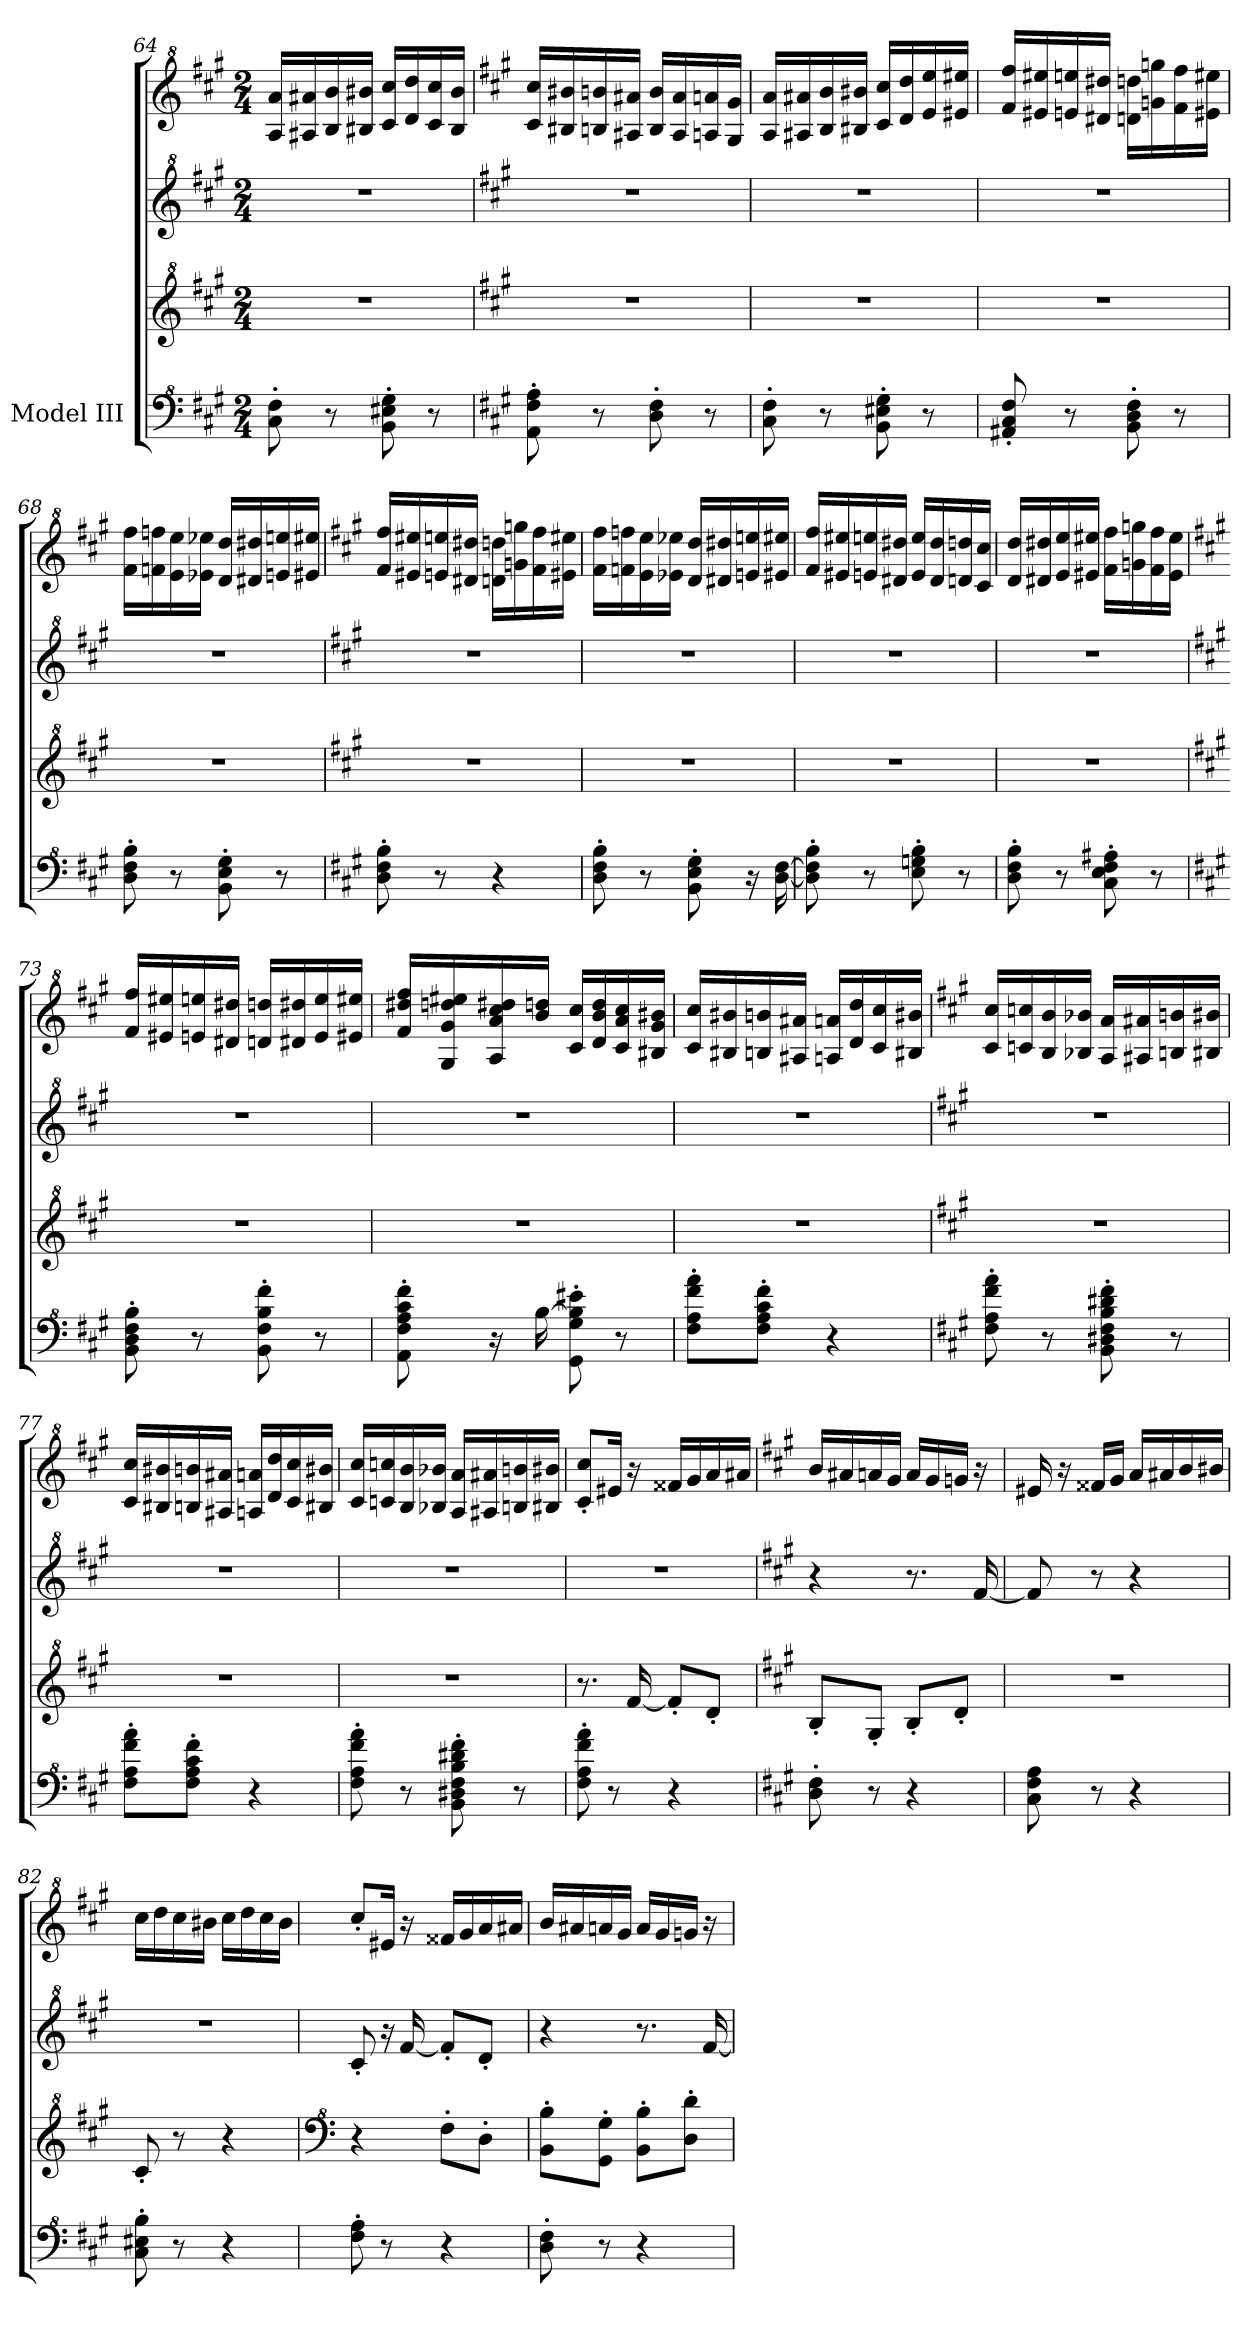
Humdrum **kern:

**kern	**kern	**kern	**kern
*part1	*part1	*part1	*part1
*staff4	*staff3	*staff2	*staff1
*I"Model III	*	*	*
!!LO:PB:g=z
*clefF^4	*clefG^2	*clefG^2	*clefG^2
*k[f#c#g#]	*k[f#c#g#]	*k[f#c#g#]	*k[f#c#g#]
*M2/4	*M2/4	*M2/4	*M2/4
=64	=64	=64	=64
8c#\' 8f#\'	2r	2r	16a/ 16aa/LL
.	.	.	16a#X/ 16aa#X/
8r	.	.	16b/ 16bb/
.	.	.	16b#X/ 16bb#X/JJ
8B\' 8e#X\' 8g#\'	.	.	16cc#/ 16ccc#/LL
.	.	.	16dd/ 16ddd/
8r	.	.	16cc#/ 16ccc#/
.	.	.	16b#/ 16bb#/JJ
=65	=65	=65	=65
*k[f#c#g#]	*k[f#c#g#]	*k[f#c#g#]	*k[f#c#g#]
8A\' 8f#\' 8a\'	2r	2r	16cc#/ 16ccc#/LL
.	.	.	16b#X/ 16bb#X/
8r	.	.	16bn/ 16bbn/
.	.	.	16a#X/ 16aa#X/JJ
8d\' 8f#\'	.	.	16b/ 16bb/LL
.	.	.	16a#/ 16aa#/
8r	.	.	16an/ 16aan/
.	.	.	16g#/ 16gg#/JJ
=66	=66	=66	=66
8c#\' 8f#\'	2r	2r	16a/ 16aa/LL
.	.	.	16a#X/ 16aa#X/
8r	.	.	16b/ 16bb/
.	.	.	16b#X/ 16bb#X/JJ
8B\' 8e#X\' 8g#\'	.	.	16cc#/ 16ccc#/LL
.	.	.	16dd/ 16ddd/
8r	.	.	16ee/ 16eee/
.	.	.	16ee#X/ 16eee#X/JJ
=67	=67	=67	=67
8A#X/' 8c#/' 8f#/'	2r	2r	16ff#/ 16fff#/LL
.	.	.	16ee#X/ 16eee#X/
8r	.	.	16een/ 16eeen/
.	.	.	16dd#X/ 16ddd#X/JJ
8B\' 8d\' 8f#\'	.	.	16ddn\ 16dddn\LL
.	.	.	16ggn\ 16gggn\
8r	.	.	16ff#\ 16fff#\
.	.	.	16ee#X\ 16eee#X\JJ
!!LO:LB:g=z
=68	=68	=68	=68
8d\' 8f#\' 8b\'	2r	2r	16ff#\ 16fff#\LL
.	.	.	16ffn\ 16fffn\
8r	.	.	16ee\ 16eee\
.	.	.	16ee-X\ 16eee-X\JJ
8B\' 8e\' 8g#\'	.	.	16dd/ 16ddd/LL
.	.	.	16dd#X/ 16ddd#X/
8r	.	.	16een/ 16eeen/
.	.	.	16ee#X/ 16eee#X/JJ
=69	=69	=69	=69
*k[f#c#g#]	*k[f#c#g#]	*k[f#c#g#]	*k[f#c#g#]
8d\' 8f#\' 8b\'	2r	2r	16ff#/ 16fff#/LL
.	.	.	16ee#X/ 16eee#X/
8r	.	.	16een/ 16eeen/
.	.	.	16dd#X/ 16ddd#X/JJ
4r	.	.	16ddn\ 16dddn\LL
.	.	.	16ggn\ 16gggn\
.	.	.	16ff#\ 16fff#\
.	.	.	16ee#X\ 16eee#X\JJ
=70	=70	=70	=70
8d\' 8f#\' 8b\'	2r	2r	16ff#\ 16fff#\LL
.	.	.	16ffn\ 16fffn\
8r	.	.	16ee\ 16eee\
.	.	.	16ee-X\ 16eee-X\JJ
8B\' 8e\' 8g#\'	.	.	16dd/ 16ddd/LL
.	.	.	16dd#X/ 16ddd#X/
16r	.	.	16een/ 16eeen/
[16d\ [16f#\	.	.	16ee#X/ 16eee#X/JJ
=71	=71	=71	=71
8d\]' 8f#\]' 8b\'	2r	2r	16ff#/ 16fff#/LL
.	.	.	16ee#X/ 16eee#X/
8r	.	.	16een/ 16eeen/
.	.	.	16dd#X/ 16ddd#X/JJ
8e\' 8gn\' 8b\'	.	.	16ee/ 16eee/LL
.	.	.	16dd#/ 16ddd#/
8r	.	.	16ddn/ 16dddn/
.	.	.	16cc#/ 16ccc#/JJ
!!LO:LB:g=z
=72	=72	=72	=72
8d\' 8f#\' 8b\'	2r	2r	16dd/ 16ddd/LL
.	.	.	16dd#X/ 16ddd#X/
8r	.	.	16ee/ 16eee/
.	.	.	16ee#X/ 16eee#X/JJ
8c#\' 8e\' 8f#\' 8a#X\'	.	.	16ff#\ 16fff#\LL
.	.	.	16ggn\ 16gggn\
8r	.	.	16ff#\ 16fff#\
.	.	.	16ee#\ 16eee#\JJ
=73	=73	=73	=73
*k[f#c#g#]	*k[f#c#g#]	*k[f#c#g#]	*k[f#c#g#]
8B\' 8d\' 8f#\' 8b\'	2r	2r	16ff#/ 16fff#/LL
.	.	.	16ee#X/ 16eee#X/
8r	.	.	16een/ 16eeen/
.	.	.	16dd#X/ 16ddd#X/JJ
8B\' 8f#\' 8b\' 8ff#\'	.	.	16ddn/ 16dddn/LL
.	.	.	16dd#X/ 16ddd#X/
8r	.	.	16ee/ 16eee/
.	.	.	16ee#X/ 16eee#X/JJ
=74	=74	=74	=74
8A\' 8f#\' 8a\' 8cc#\' 8ff#\'	2r	2r	16ff#/ 16ddd#X/ 16fff#/LL
.	.	.	16g#/ 16gg#/ 16dddn/ 16eee#X/
16r	.	.	16a/ 16aa/ 16ccc#/ 16ddd#X/
[16b\	.	.	16bb/ 16dddn/JJ
8G#\' 8g#\' 8b\]' 8ee#X\'	.	.	16cc#/ 16ccc#/LL
.	.	.	16dd/ 16bb/ 16ddd/
8r	.	.	16cc#/ 16aa/ 16ccc#/
.	.	.	16b#X/ 16gg#/ 16bb#X/JJ
=75	=75	=75	=75
8f#\' 8a\' 8ff#\' 8aa\'L	2r	2r	16cc#/ 16ccc#/LL
.	.	.	16b#X/ 16bb#X/
8f#\' 8a\' 8cc#\' 8ff#\'J	.	.	16bn/ 16bbn/
.	.	.	16a#X/ 16aa#X/JJ
4r	.	.	16an/ 16aan/LL
.	.	.	16dd/ 16ddd/
.	.	.	16cc#/ 16ccc#/
.	.	.	16b#X/ 16bb#X/JJ
!!LO:PB:g=z
=76	=76	=76	=76
*k[f#c#g#]	*k[f#c#g#]	*k[f#c#g#]	*k[f#c#g#]
8f#\' 8a\' 8ff#\' 8aa\'	2r	2r	16cc#/ 16ccc#/LL
.	.	.	16ccn/ 16cccn/
8r	.	.	16b/ 16bb/
.	.	.	16b-X/ 16bb-X/JJ
8B\' 8d#X\' 8f#\' 8b\' 8dd#X\' 8ff#\'	.	.	16a/ 16aa/LL
.	.	.	16a#X/ 16aa#X/
8r	.	.	16bn/ 16bbn/
.	.	.	16b#X/ 16bb#X/JJ
=77	=77	=77	=77
8f#\' 8a\' 8ff#\' 8aa\'L	2r	2r	16cc#/ 16ccc#/LL
.	.	.	16b#X/ 16bb#X/
8f#\' 8a\' 8cc#\' 8ff#\'J	.	.	16bn/ 16bbn/
.	.	.	16a#X/ 16aa#X/JJ
4r	.	.	16an/ 16aan/LL
.	.	.	16dd/ 16ddd/
.	.	.	16cc#/ 16ccc#/
.	.	.	16b#X/ 16bb#X/JJ
=78	=78	=78	=78
8f#\' 8a\' 8ff#\' 8aa\'	2r	2r	16cc#/ 16ccc#/LL
.	.	.	16ccn/ 16cccn/
8r	.	.	16b/ 16bb/
.	.	.	16b-X/ 16bb-X/JJ
8B\' 8d#X\' 8f#\' 8b\' 8dd#X\' 8ff#\'	.	.	16a/ 16aa/LL
.	.	.	16a#X/ 16aa#X/
8r	.	.	16bn/ 16bbn/
.	.	.	16b#X/ 16bb#X/JJ
=79	=79	=79	=79
8f#\' 8a\' 8ff#\' 8aa\'	8.r	2r	8cc#/' 8ccc#/'L
8r	.	.	16ee#X/Jk
.	[16ff#/	.	16r
4r	8ff#'/L]	.	16ff##X/LL
.	.	.	16gg#/
.	8dd'/J	.	16aa/
.	.	.	16aa#X/JJ
!!LO:LB:g=z
=80	=80	=80	=80
*k[f#c#g#]	*k[f#c#g#]	*k[f#c#g#]	*k[f#c#g#]
8d\' 8f#\'	8b'/L	4r	16bb/LL
.	.	.	16aa#X/
8r	8g#'/J	.	16aan/
.	.	.	16gg#/JJ
4r	8b'/L	8.r	16aa/LL
.	.	.	16gg#/
.	8dd'/J	.	16ggn/JJ
.	.	[16ff#/	16r
=81	=81	=81	=81
8c#\ 8f#\ 8a\	2r	8ff#/]	16ee#X/
.	.	.	16r
8r	.	8r	16ff##X/LL
.	.	.	16gg#/JJ
4r	.	4r	16aa/LL
.	.	.	16aa#X/
.	.	.	16bb/
.	.	.	16bb#X/JJ
=82	=82	=82	=82
8c#\' 8e#X\' 8b\'	8cc#'/	2r	16ccc#\LL
.	.	.	16ddd\
8r	8r	.	16ccc#\
.	.	.	16bb#X\JJ
4r	4r	.	16ccc#\LL
.	.	.	16ddd\
.	.	.	16ccc#\
.	.	.	16bb#\JJ
=83	=83	=83	=83
*	*clefF^4	*	*
8f#\' 8a\'	4r	8cc#'/	8ccc#'/L
8r	.	16r	16ee#X/Jk
.	.	[16ff#/	16r
4r	8f#'\L	8ff#'/L]	16ff##X/LL
.	.	.	16gg#/
.	8d'\J	8dd'/J	16aa/
.	.	.	16aa#X/JJ
=84	=84	=84	=84
8d\' 8f#\'	8B\' 8b\'L	4r	16bb/LL
.	.	.	16aa#X/
8r	8G#\' 8g#\'J	.	16aan/
.	.	.	16gg#/JJ
4r	8B\' 8b\'L	8.r	16aa/LL
.	.	.	16gg#/
.	8d\' 8dd\'J	.	16ggn/JJ
.	.	[16ff#/	16r
=	=	=	=
*-	*-	*-	*-
